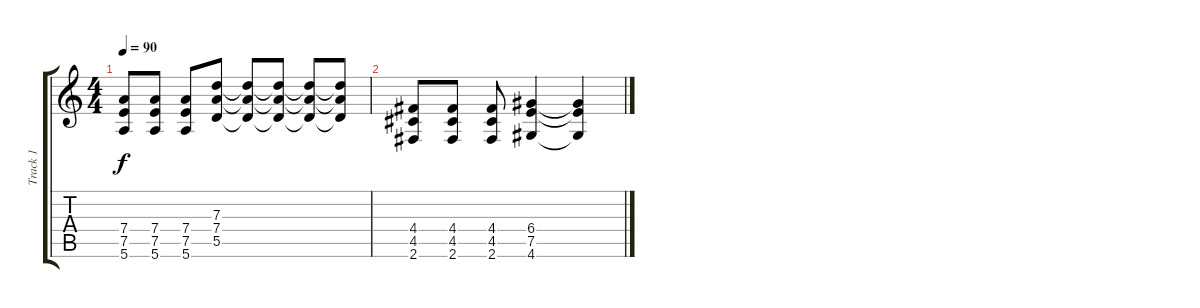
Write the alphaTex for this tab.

\track ("Track 1" "Track 1") {instrument distortionguitar}
\staff {score tabs}
\tuning (E4 B3 G3 D3 A2 E2) {hide}
\ts (4 4)
\tempo 90
\clef g2
\ks c
(7.4 7.5 5.6).8{dy f} (7.4 7.5 5.6).8 (7.4 7.5 5.6).8 (7.3 7.4 5.5).8 (7.3{t} 7.4{t} 5.5{t}).8 (7.3{t} 7.4{t} 5.5{t}).8 (7.3{t} 7.4{t} 5.5{t}).8 (7.3{t} 7.4{t} 5.5{t}).8 |
(4.4 4.5 2.6).8 (4.4 4.5 2.6).8 (4.4 4.5 2.6).8 (6.4 7.5 4.6).4 (6.4{t} 7.5{t} 4.6{t}).4
